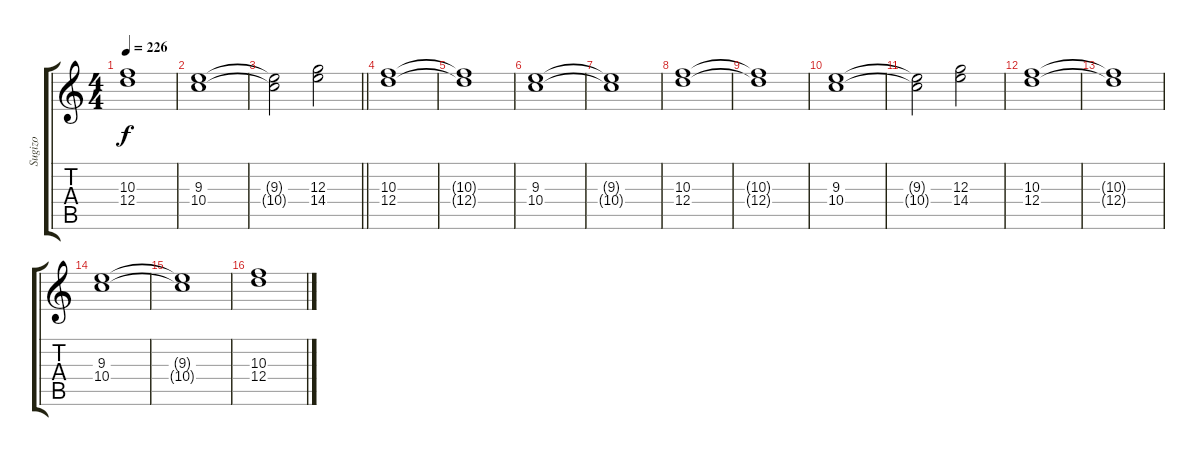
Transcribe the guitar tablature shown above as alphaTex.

\track ("Sugizo" "Sugizo") {instrument distortionguitar}
\staff {score tabs}
\tuning (E4 B3 G3 D3 A2 E2) {hide}
\ts (4 4)
\tempo 226
\clef g2
\ks c
(10.3{t} 12.4{t}).1{dy f} |
(9.3 10.4).1 |
\barLineRight lightlight
(9.3{t} 10.4{t}).2 (12.3 14.4).2 |
(10.3 12.4).1 |
(10.3{t} 12.4{t}).1 |
(9.3 10.4).1 |
(9.3{t} 10.4{t}).1 |
(10.3 12.4).1 |
(10.3{t} 12.4{t}).1 |
(9.3 10.4).1 |
(9.3{t} 10.4{t}).2 (12.3 14.4).2 |
(10.3 12.4).1 |
(10.3{t} 12.4{t}).1 |
(9.3 10.4).1 |
(9.3{t} 10.4{t}).1 |
(10.3 12.4).1
